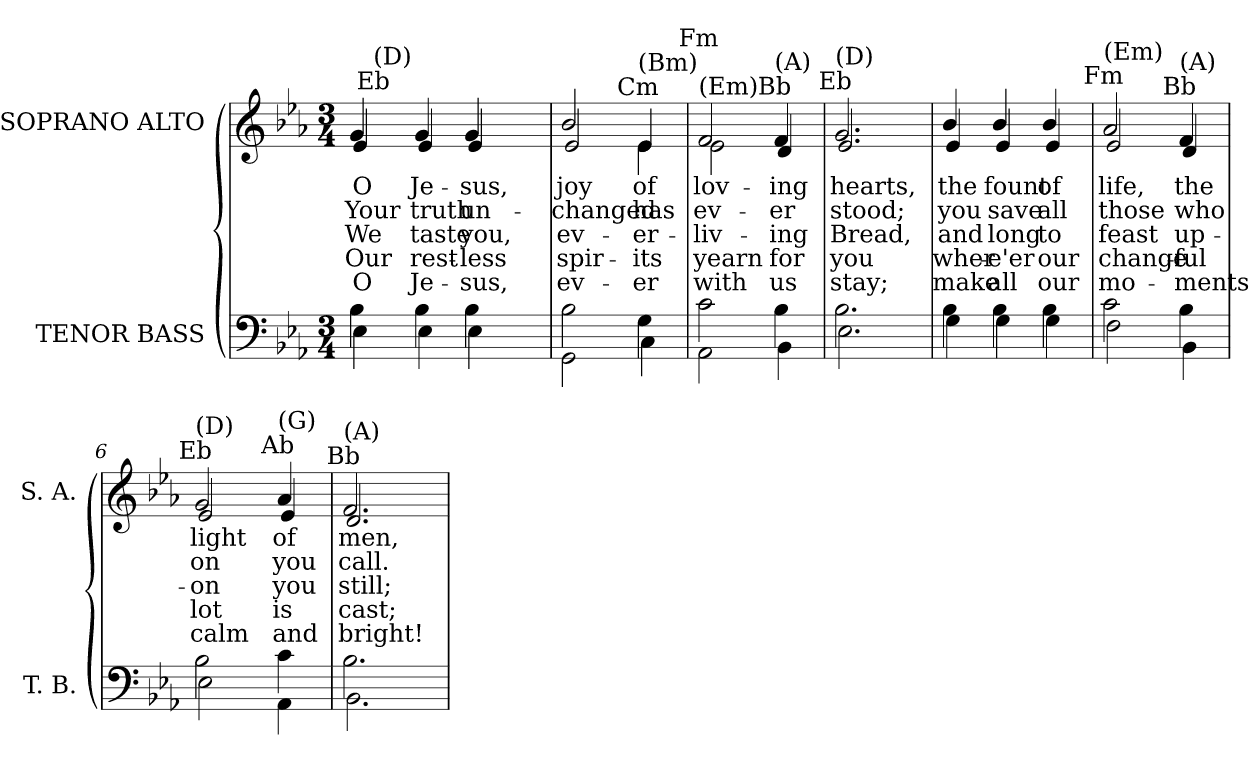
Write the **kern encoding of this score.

**kern	**kern	**text	**text	**text	**text	**text
*part2	*part1	*part1	*part1	*part1	*part1	*part1
*staff2	*staff1	*staff1	*staff1	*staff1	*staff1	*staff1
*I"TENOR BASS	*I"SOPRANO ALTO	*	*	*	*	*
*I'T. B.	*I'S. A.	*	*	*	*	*
!!LO:PB:g=z
*clefF4	*clefG2	*	*	*	*	*
*k[b-e-a-]	*k[b-e-a-]	*	*	*	*	*
*E-:	*E-:	*	*	*	*	*
*M3/4	*M3/4	*	*	*	*	*
=	=	=	=	=	=	=
*^	*	*	*	*	*	*
!	!	!LO:TX:a:i:t=Capo 1&colon;	!	!	!	!	!
!	!	!LO:TX:b:cj:t=1	!	!	!	!	!
!	!	!LO:TX:b:cj:t=2	!	!	!	!	!
!	!	!LO:TX:b:cj:t=3	!	!	!	!	!
!	!	!LO:TX:b:cj:t=4	!	!	!	!	!
!	!	!LO:TX:b:cj:t=5	!	!	!	!	!
!	!	!	!LO:LY:b:color=#000000	!LO:LY:b:color=#000000	!LO:LY:b:color=#000000	!LO:LY:b:color=#000000	!LO:LY:b:color=#000000
*	*	*^	*	*	*	*	*
*	*	*	*^	*	*	*	*	*
4B-i\	4E-i\	4gi/	4e-i/	16ryy	O	Your	We	Our	O
.	.	.	.	1024ryy	.	.	.	.	.
!	!	!	!	!LO:TX:a:cj:t=Eb	!	!	!	!	!
!	!	!	!	!LO:TX:t=(D)	!	!	!	!	!
.	.	.	.	2ryy	.	.	.	.	.
!	!	!	!	!	!LO:LY:b:color=#000000	!LO:LY:b:color=#000000	!LO:LY:b:color=#000000	!LO:LY:b:color=#000000	!LO:LY:b:color=#000000
4B-i\	4E-i\	4gi/	4e-i/	.	Je-	truth	taste	rest-	Je-
!	!	!	!	!	!LO:LY:b:color=#000000	!LO:LY:b:color=#000000	!LO:LY:b:color=#000000	!LO:LY:b:color=#000000	!LO:LY:b:color=#000000
4B-i\	4E-i\	4gi/	4e-i/	.	-sus,	un-	you,	-less	-sus,
.	.	.	.	8ryy	.	.	.	.	.
.	.	.	.	32ryy	.	.	.	.	.
.	.	.	.	64ryy	.	.	.	.	.
.	.	.	.	128...ryy	.	.	.	.	.
*	*	*v	*v	*v	*	*	*	*	*
=1	=1	=1	=1	=1	=1	=1	=1
*	*	*^	*	*	*	*	*
*	*	*	*^	*	*	*	*	*
!	!	!	!	!	!LO:LY:b:color=#000000	!LO:LY:b:color=#000000	!LO:LY:b:color=#000000	!LO:LY:b:color=#000000	!LO:LY:b:color=#000000
*	*	*	*v	*v	*	*	*	*	*
2B-i\	2GGi\	2b-i/	2e-i/	joy	-changed	ev-	spir-	ev-
!	!	!LO:TX:a:cj:t=Cm	!	!	!	!	!	!
!	!	!LO:TX:t=(Bm)	!	!	!	!	!	!
!	!	!	!	!LO:LY:b:color=#000000	!LO:LY:b:color=#000000	!LO:LY:b:color=#000000	!LO:LY:b:color=#000000	!LO:LY:b:color=#000000
4Gi\	4Ci\	4e-i/	4e-i\	of	has	-er-	-its	-er
=2	=2	=2	=2	=2	=2	=2	=2	=2
!	!	!LO:TX:a:cj:t=Fm	!	!	!	!	!	!
!	!	!LO:TX:t=(Em)	!	!	!	!	!	!
!	!	!	!	!LO:LY:b:color=#000000	!LO:LY:b:color=#000000	!LO:LY:b:color=#000000	!LO:LY:b:color=#000000	!LO:LY:b:color=#000000
2ci\	2AA-i\	2fi/	2e-i\	lov-	ev-	-liv-	yearn	with
!	!	!LO:TX:a:cj:t=Bb	!	!	!	!	!	!
!	!	!LO:TX:t=(A)	!	!	!	!	!	!
!	!	!	!	!LO:LY:b:color=#000000	!LO:LY:b:color=#000000	!LO:LY:b:color=#000000	!LO:LY:b:color=#000000	!LO:LY:b:color=#000000
4B-i\	4BB-i\	4fi/	4di/	-ing	-er	-ing	for	us
=3	=3	=3	=3	=3	=3	=3	=3	=3
!	!	!LO:TX:a:cj:t=Eb	!	!	!	!	!	!
!	!	!LO:TX:t=(D)	!	!	!	!	!	!
!	!	!	!	!LO:LY:b:color=#000000	!LO:LY:b:color=#000000	!LO:LY:b:color=#000000	!LO:LY:b:color=#000000	!LO:LY:b:color=#000000
2.B-i\	2.E-i\	2.gi/	2.e-i/	hearts,	stood;	Bread,	you	stay;
=4	=4	=4	=4	=4	=4	=4	=4	=4
!	!	!	!	!LO:LY:b:color=#000000	!LO:LY:b:color=#000000	!LO:LY:b:color=#000000	!LO:LY:b:color=#000000	!LO:LY:b:color=#000000
4B-i\	4Gi\	4b-i/	4e-i/	the	you	and	wher-	make
!	!	!	!	!LO:LY:b:color=#000000	!LO:LY:b:color=#000000	!LO:LY:b:color=#000000	!LO:LY:b:color=#000000	!LO:LY:b:color=#000000
4B-i\	4Gi\	4b-i/	4e-i/	fount	save	long	-e'er	all
!	!	!	!	!LO:LY:b:color=#000000	!LO:LY:b:color=#000000	!LO:LY:b:color=#000000	!LO:LY:b:color=#000000	!LO:LY:b:color=#000000
4B-i\	4Gi\	4b-i/	4e-i/	of	all	to	our	our
!!LO:LB:g=z	!!
=5	=5	=5	=5	=5	=5	=5	=5	=5
!	!	!LO:TX:a:cj:t=Fm	!	!	!	!	!	!
!	!	!LO:TX:t=(Em)	!	!	!	!	!	!
!	!	!	!	!LO:LY:b:color=#000000	!LO:LY:b:color=#000000	!LO:LY:b:color=#000000	!LO:LY:b:color=#000000	!LO:LY:b:color=#000000
2ci\	2Fi\	2a-i/	2e-i/	life,	those	feast	change-	mo-
!	!	!LO:TX:a:cj:t=Bb	!	!	!	!	!	!
!	!	!LO:TX:t=(A)	!	!	!	!	!	!
!	!	!	!	!LO:LY:b:color=#000000	!LO:LY:b:color=#000000	!LO:LY:b:color=#000000	!LO:LY:b:color=#000000	!LO:LY:b:color=#000000
4B-i\	4BB-i\	4fi/	4di/	the	who	up-	-ful	-ments
=6	=6	=6	=6	=6	=6	=6	=6	=6
!	!	!LO:TX:a:cj:t=Eb	!	!	!	!	!	!
!	!	!LO:TX:t=(D)	!	!	!	!	!	!
!	!	!	!	!LO:LY:b:color=#000000	!LO:LY:b:color=#000000	!LO:LY:b:color=#000000	!LO:LY:b:color=#000000	!LO:LY:b:color=#000000
2B-i\	2E-i\	2gi/	2e-i/	light	on	-on	lot	calm
!	!	!LO:TX:a:cj:t=Ab	!	!	!	!	!	!
!	!	!LO:TX:t=(G)	!	!	!	!	!	!
!	!	!	!	!LO:LY:b:color=#000000	!LO:LY:b:color=#000000	!LO:LY:b:color=#000000	!LO:LY:b:color=#000000	!LO:LY:b:color=#000000
4ci\	4AA-i\	4a-i/	4e-i/	of	you	you	is	and
=7	=7	=7	=7	=7	=7	=7	=7	=7
!	!	!LO:TX:a:cj:t=Bb	!	!	!	!	!	!
!	!	!LO:TX:t=(A)	!	!	!	!	!	!
!	!	!	!	!LO:LY:b:color=#000000	!LO:LY:b:color=#000000	!LO:LY:b:color=#000000	!LO:LY:b:color=#000000	!LO:LY:b:color=#000000
2.B-i\	2.BB-i\	2.fi/	2.di/	men,	call.	still;	cast;	bright!
*v	*v	*	*	*	*	*	*	*
*	*v	*v	*	*	*	*	*
=	=	=	=	=	=	=
*-	*-	*-	*-	*-	*-	*-
